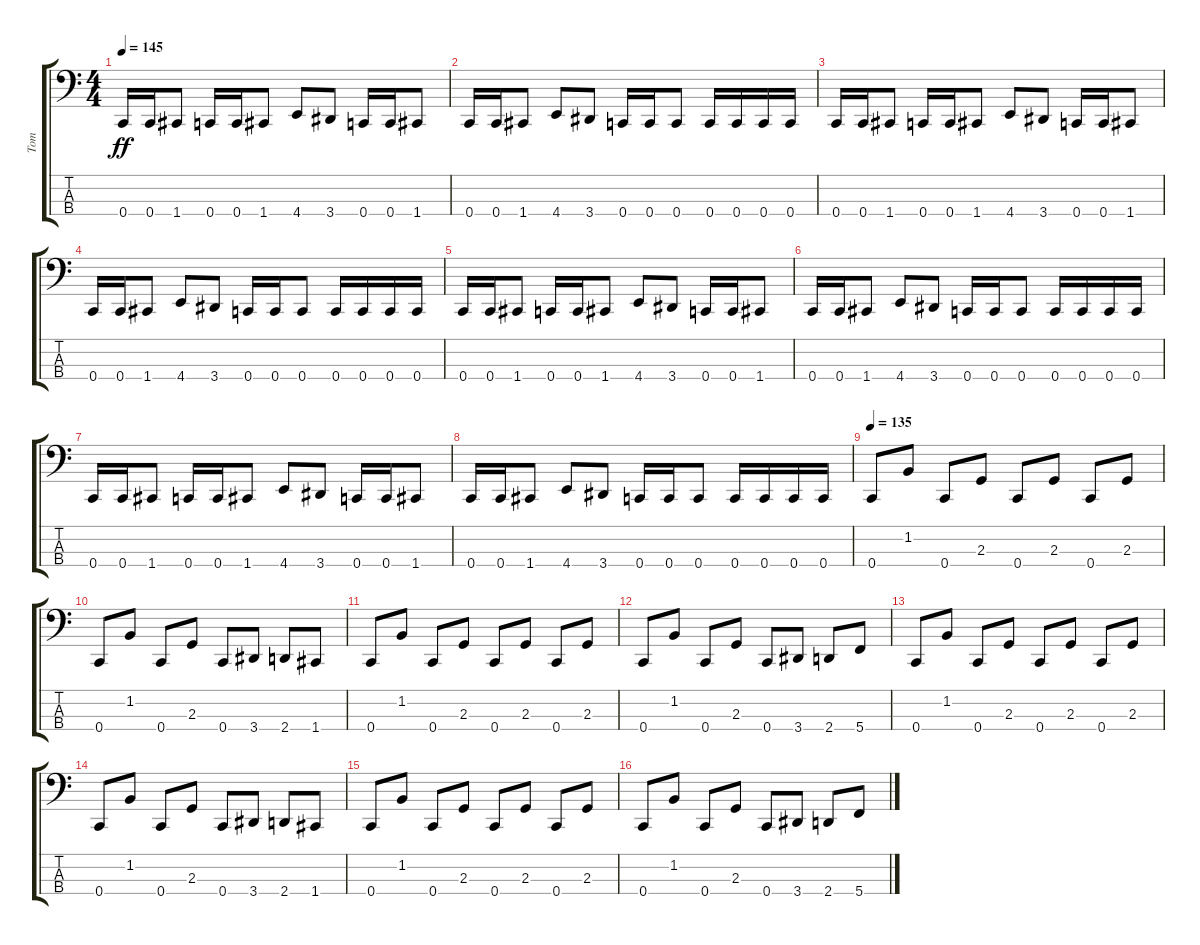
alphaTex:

\track ("Tom" "Tom") {instrument electricbasspick}
\staff {score tabs}
\tuning (Eb2 Bb1 F1 C1) {hide}
\ts (4 4)
\tempo 145
\clef f4
\ks c
0.4.16{dy ff} 0.4.16 1.4.8 0.4.16 0.4.16 1.4.8 4.4.8 3.4.8 0.4.16 0.4.16 1.4.8 |
0.4.16 0.4.16 1.4.8 4.4.8 3.4.8 0.4.16 0.4.16 0.4.8 0.4.16 0.4.16 0.4.16 0.4.16 |
0.4.16 0.4.16 1.4.8 0.4.16 0.4.16 1.4.8 4.4.8 3.4.8 0.4.16 0.4.16 1.4.8 |
0.4.16 0.4.16 1.4.8 4.4.8 3.4.8 0.4.16 0.4.16 0.4.8 0.4.16 0.4.16 0.4.16 0.4.16 |
0.4.16 0.4.16 1.4.8 0.4.16 0.4.16 1.4.8 4.4.8 3.4.8 0.4.16 0.4.16 1.4.8 |
0.4.16 0.4.16 1.4.8 4.4.8 3.4.8 0.4.16 0.4.16 0.4.8 0.4.16 0.4.16 0.4.16 0.4.16 |
0.4.16 0.4.16 1.4.8 0.4.16 0.4.16 1.4.8 4.4.8 3.4.8 0.4.16 0.4.16 1.4.8 |
0.4.16 0.4.16 1.4.8 4.4.8 3.4.8 0.4.16 0.4.16 0.4.8 0.4.16 0.4.16 0.4.16 0.4.16 |
\tempo 135
0.4.8 1.2.8 0.4.8 2.3.8 0.4.8 2.3.8 0.4.8 2.3.8 |
0.4.8 1.2.8 0.4.8 2.3.8 0.4.8 3.4.8 2.4.8 1.4.8 |
0.4.8 1.2.8 0.4.8 2.3.8 0.4.8 2.3.8 0.4.8 2.3.8 |
0.4.8 1.2.8 0.4.8 2.3.8 0.4.8 3.4.8 2.4.8 5.4.8 |
0.4.8 1.2.8 0.4.8 2.3.8 0.4.8 2.3.8 0.4.8 2.3.8 |
0.4.8 1.2.8 0.4.8 2.3.8 0.4.8 3.4.8 2.4.8 1.4.8 |
0.4.8 1.2.8 0.4.8 2.3.8 0.4.8 2.3.8 0.4.8 2.3.8 |
0.4.8 1.2.8 0.4.8 2.3.8 0.4.8 3.4.8 2.4.8 5.4.8
